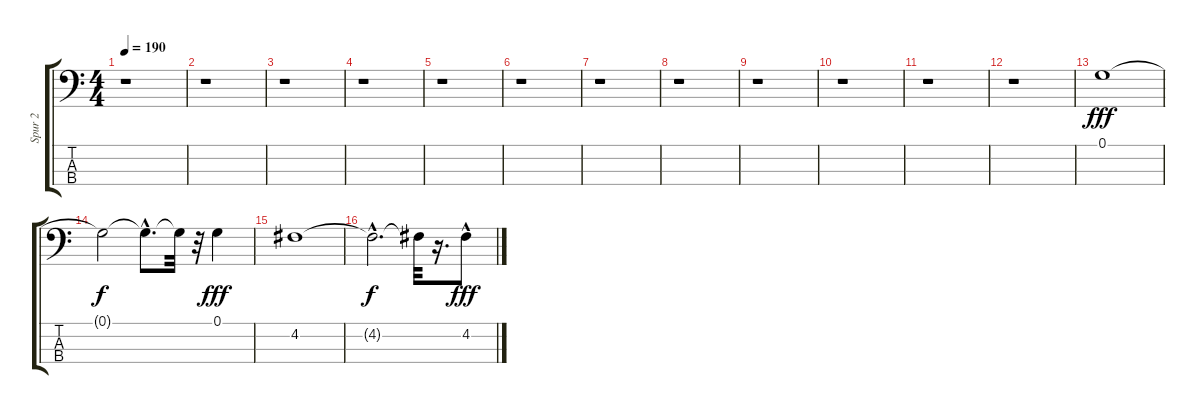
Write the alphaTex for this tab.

\track ("Spur 2" "Spur 2") {instrument electricbassfinger}
\staff {score tabs}
\tuning (G2 D2 A1 E1) {hide}
\ts (4 4)
\tempo 190
\clef f4
\ks c
r.1{dy fff} |
r.1 |
r.1 |
r.1 |
r.1 |
r.1 |
r.1 |
r.1 |
r.1 |
r.1 |
r.1 |
r.1 |
0.1.1 |
0.1{t}.2{dy f} 0.1{hac t}.8{d} 0.1{t}.32 r.32 0.1.4{dy fff} |
4.2.1 |
4.2{hac t}.2{d dy f} 4.2{t}.32 r.16{d} 4.2{hac}.8{dy fff}
